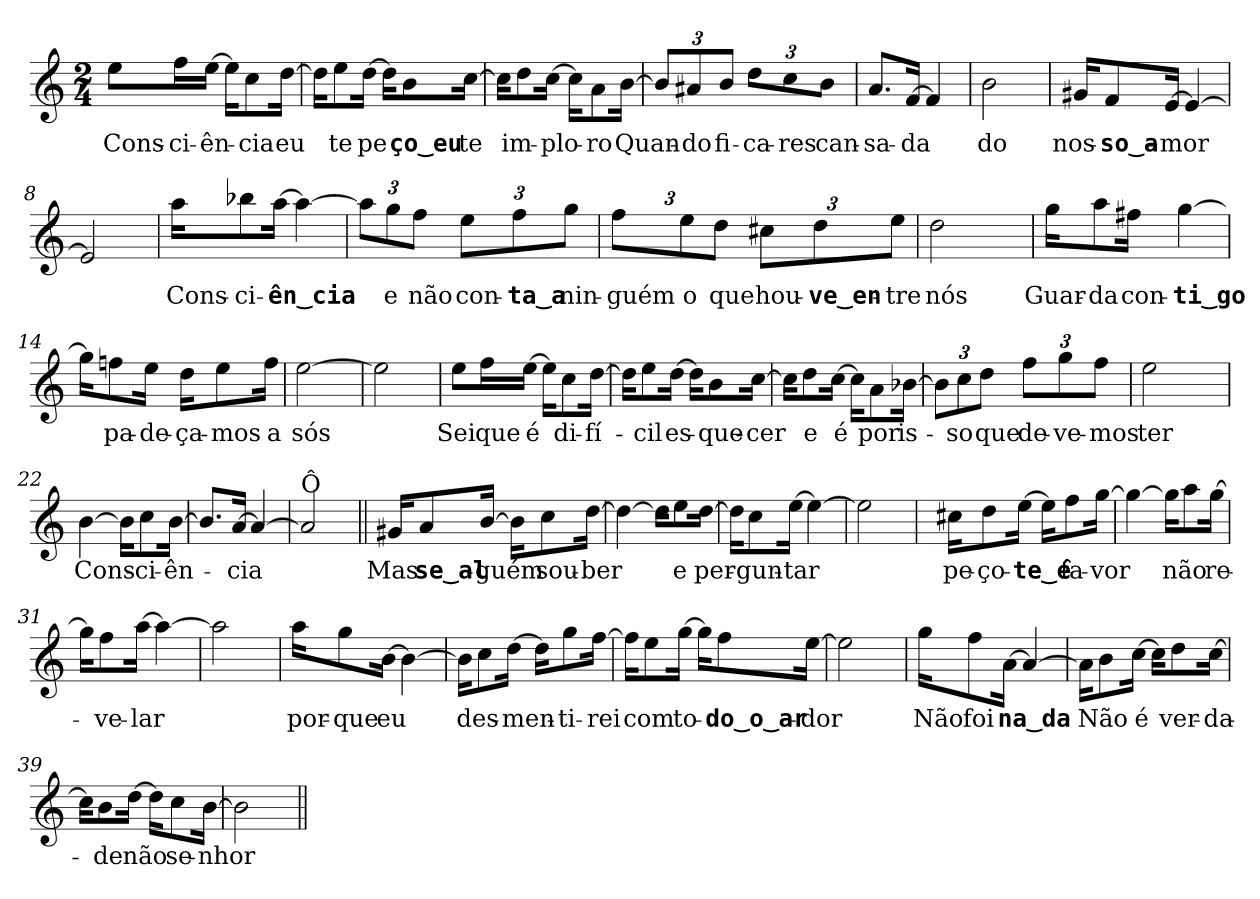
**kern	**text
*part1	*part1
*staff1	*staff1
*clefG2	*
*k[]	*
*C:	*
*M2/4	*
=1	=1
!LO:TX:a:t=[	!
!LO:TX:a:t=ca. 78]	!
!	!LO:LY:b
*^	*
8ee\L	2ryy	Cons-
!	!	!LO:LY:b
16ff\L	.	-ci-
!	!	!LO:LY:b
[<16ee\JJ	.	-ên-
16ee\KL]	.	.
!	!	!LO:LY:b
8cc\	.	-cia
!	!	!LO:LY:b
[<16dd\Jk	.	eu
=2	=2	=2
16dd\KL]	2ryy	.
!	!	!LO:LY:b
8ee\	.	te
!	!	!LO:LY:b
[<16dd\Jk	.	pe
16dd\KL]	.	.
!	!	!LO:LY:b
8b\	.	ço‿eu
!	!	!LO:LY:b
[<16cc\Jk	.	te
=3	=3	=3
16cc\KL]	2ryy	.
!	!	!LO:LY:b
8dd\	.	im-
!	!	!LO:LY:b
[<16cc\Jk	.	-plo-
16cc\KL]	.	.
!	!	!LO:LY:b
8a\	.	-ro
!	!	!LO:LY:b
[<16b\Jk	.	Quan-
!!LO:LB:g=z	!!
=4	=4	=4
12b/L]	2ryy	.
!	!	!LO:LY:b
12a#X/	.	-do
!	!	!LO:LY:b
12b/J	.	fi-
!	!	!LO:LY:b
12dd\L	.	-ca-
!	!	!LO:LY:b
12cc\	.	-res
!	!	!LO:LY:b
12b\J	.	can-
=5	=5	=5
!	!	!LO:LY:b
8.a/L	2ryy	-sa-
!	!	!LO:LY:b
[>16f/Jk	.	-da
4f/]	.	.
=6	=6	=6
!	!	!LO:LY:b
2b\	2ryy	do
=7	=7	=7
!	!	!LO:LY:b
16g#X/KL	2ryy	nos-
!	!	!LO:LY:b
8f/	.	-so‿a-
!	!	!LO:LY:b
[>16e/Jk	.	-mor
4e/_	.	.
!!LO:LB:g=z	!!
=8	=8	=8
2e/]	2ryy	.
=9	=9	=9
!	!	!LO:LY:b
16aa\KL	2ryy	Cons-
!	!	!LO:LY:b
8bb-X\	.	-ci-
!	!	!LO:LY:b
[<16aa\Jk	.	-ên‿cia
4aa\_	.	.
=10	=10	=10
12aa\L]	2ryy	.
!	!	!LO:LY:b
12gg\	.	e
!	!	!LO:LY:b
12ff\J	.	não
!	!	!LO:LY:b
12ee\L	.	con-
!	!	!LO:LY:b
12ff\	.	-ta‿a
!	!	!LO:LY:b
12gg\J	.	nin-
=11	=11	=11
!	!	!LO:LY:b
12ff\L	4ryy	-guém
!	!	!LO:LY:b
12ee\	.	o
!	!	!LO:LY:b
12dd\J	.	que
!	!	!LO:LY:b
12cc#X\L	4ryy	hou-
!	!	!LO:LY:b
12dd\	.	-ve‿en-
!	!	!LO:LY:b
12ee\J	.	-tre
!!LO:LB:g=z	!!
=12	=12	=12
!	!	!LO:LY:b
2dd\	4ryy	nós
.	4ryy	.
=13	=13	=13
!	!	!LO:LY:b
16gg\KL	2ryy	Guar-
!	!	!LO:LY:b
8aa\	.	-da
!	!	!LO:LY:b
16ff#X\Jk	.	con-
!	!	!LO:LY:b
[<4gg\	.	-ti‿go
=14	=14	=14
16gg\KL]	2ryy	.
!	!	!LO:LY:b
8ffn\	.	pa-
!	!	!LO:LY:b
16ee\Jk	.	-de-
!	!	!LO:LY:b
16dd\KL	.	-ça-
!	!	!LO:LY:b
8ee\	.	-mos
!	!	!LO:LY:b
16ff\Jk	.	a
!!LO:LB:g=z	!!
=15	=15	=15
!	!	!LO:LY:b
[<2ee\	2ryy	sós
=16	=16	=16
2ee\]	2ryy	.
=17	=17	=17
!	!	!LO:LY:b
8ee\L	2ryy	Sei
!	!	!LO:LY:b
16ff\L	.	que
!	!	!LO:LY:b
[<16ee\JJ	.	é
16ee\KL]	.	.
!	!	!LO:LY:b
8cc\	.	di-
!	!	!LO:LY:b
[<16dd\Jk	.	-fí-
=18	=18	=18
16dd\KL]	2ryy	.
!	!	!LO:LY:b
8ee\	.	-cil
!	!	!LO:LY:b
[<16dd\Jk	.	es-
16dd\KL]	.	.
!	!	!LO:LY:b
8b\	.	-que-
!	!	!LO:LY:b
[<16cc\Jk	.	-cer
!!LO:LB:g=z	!!
=19	=19	=19
16cc\KL]	2ryy	.
!	!	!LO:LY:b
8dd\	.	e
!	!	!LO:LY:b
[<16cc\Jk	.	é
16cc\KL]	.	.
!	!	!LO:LY:b
8a\	.	por
!	!	!LO:LY:b
[<16b-X\Jk	.	is-
=20	=20	=20
12b-\L]	4ryy	.
!	!	!LO:LY:b
12cc\	.	-so
!	!	!LO:LY:b
12dd\J	.	que
!	!	!LO:LY:b
12ff\L	4ryy	de-
!	!	!LO:LY:b
12gg\	.	-ve-
!	!	!LO:LY:b
12ff\J	.	-mos
=21	=21	=21
!	!	!LO:LY:b
2ee\	4ryy	ter
.	4ryy	.
!!LO:LB:g=z	!!
=22	=22	=22
!	!	!LO:LY:b
[<4b\	4ryy	Cons-
16b\KL]	4ryy	.
!	!	!LO:LY:b
8cc\	.	-ci-
!	!	!LO:LY:b
[<16b\Jk	.	-ên-
=23	=23	=23
8.b/L]	2ryy	.
!	!	!LO:LY:b
[>16a/Jk	.	-cia
4a/_	.	.
=24	=24	=24
!LO:TX:a:t=Ô	!	!
2a/]	2ryy	.
!!LO:LB:g=z	!!
=25||	=25||	=25||
!	!	!LO:LY:b
16g#X/KL	2ryy	Mas
!	!	!LO:LY:b
8a/	.	se‿al-
!	!	!LO:LY:b
[>16b/Jk	.	-guém
16b\KL]	.	.
!	!	!LO:LY:b
8cc\	.	sou-
!	!	!LO:LY:b
[<16dd\Jk	.	-ber
=26	=26	=26
4dd\_	2ryy	.
16dd\KL]	.	.
!	!	!LO:LY:b
8ee\	.	e
!	!	!LO:LY:b
[<16dd\Jk	.	per-
=27	=27	=27
16dd\KL]	4ryy	.
!	!	!LO:LY:b
8cc\	.	-gun-
!	!	!LO:LY:b
[<16ee\Jk	.	-tar
4ee\_	4ryy	.
=28	=28	=28
2ee\]	2ryy	.
!!LO:PB:g=z	!!
=29	=29	=29
!	!	!LO:LY:b
16cc#X\KL	2ryy	pe-
!	!	!LO:LY:b
8dd\	.	-ço-
!	!	!LO:LY:b
[<16ee\Jk	.	-te‿é
16ee\KL]	.	.
!	!	!LO:LY:b
8ff\	.	fa-
!	!	!LO:LY:b
[<16gg\Jk	.	-vor
=30	=30	=30
4gg\_	4ryy	.
16gg\KL]	4ryy	.
!	!	!LO:LY:b
8aa\	.	não
!	!	!LO:LY:b
[<16gg\Jk	.	re-
=31	=31	=31
16gg\KL]	4ryy	.
!	!	!LO:LY:b
8ff\	.	-ve-
!	!	!LO:LY:b
[<16aa\Jk	.	-lar
4aa\_	4ryy	.
=32	=32	=32
2aa\]	2ryy	.
!!LO:LB:g=z	!!
=33	=33	=33
!	!	!LO:LY:b
16aa\KL	2ryy	por-
!	!	!LO:LY:b
8gg\	.	-que
!	!	!LO:LY:b
[<16b\Jk	.	eu
4b\_	.	.
=34	=34	=34
16b\KL]	2ryy	.
!	!	!LO:LY:b
8cc\	.	des-
!	!	!LO:LY:b
[<16dd\Jk	.	-men-
16dd\KL]	.	.
!	!	!LO:LY:b
8gg\	.	-ti-
!	!	!LO:LY:b
[<16ff\Jk	.	-rei
=35	=35	=35
16ff\KL]	2ryy	.
!	!	!LO:LY:b
8ee\	.	com
!	!	!LO:LY:b
[<16gg\Jk	.	to-
16gg\KL]	.	.
!	!	!LO:LY:b
8ff\	.	-do‿o‿ar-
!	!	!LO:LY:b
[<16ee\Jk	.	-dor
=36	=36	=36
2ee\]	2ryy	.
!!LO:LB:g=z	!!
=37	=37	=37
!	!	!LO:LY:b
16gg\KL	2ryy	Não
!	!	!LO:LY:b
8ff\	.	foi
!	!	!LO:LY:b
[<16a\Jk	.	na‿da
4a/_	.	.
=38	=38	=38
16a\KL]	2ryy	.
!	!	!LO:LY:b
8b\	.	Não
!	!	!LO:LY:b
[<16cc\Jk	.	é
16cc\KL]	.	.
!	!	!LO:LY:b
8dd\	.	ver-
!	!	!LO:LY:b
[<16cc\Jk	.	-da-
=39	=39	=39
16cc\KL]	2ryy	.
!	!	!LO:LY:b
8b\	.	-de
!	!	!LO:LY:b
[<16dd\Jk	.	não
16dd\KL]	.	.
!	!	!LO:LY:b
8cc\	.	se-
!	!	!LO:LY:b
[<16b\Jk	.	-nhor
=40	=40	=40
2b\]	2ryy	.
*v	*v	*
=||	=||
*-	*-
